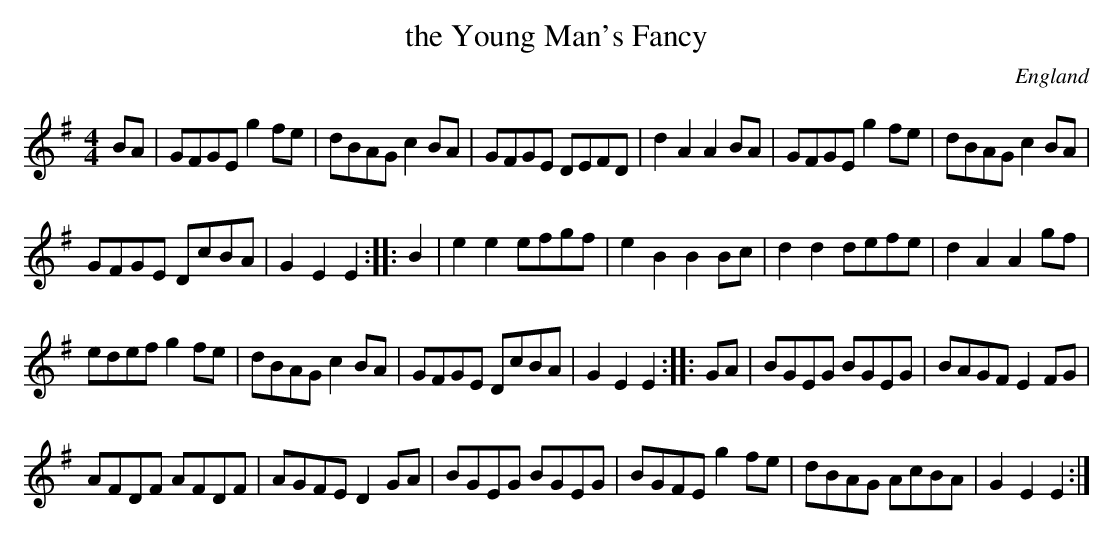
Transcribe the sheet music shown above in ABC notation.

X:1
T:the Young Man's Fancy
L:1/8
M:4/4
O:England
K:E minor
BA |\
GFGE g2fe | dBAG c2BA | \
GFGE DEFD | d2A2 A2BA | \
GFGE g2fe | dBAG c2BA |
GFGE DcBA | G2E2 E2 :: \
B2 |\
e2e2 efgf | e2B2 B2Bc | \
d2d2 defe | d2A2 A2gf |
edef g2fe | dBAG c2BA | \
GFGE DcBA | G2E2 E2 :: \
GA | \
BGEG BGEG | BAGF E2FG |
AFDF AFDF | AGFE D2GA | \
BGEG BGEG | BGFE g2fe | \
dBAG AcBA | G2E2 E2 :|
